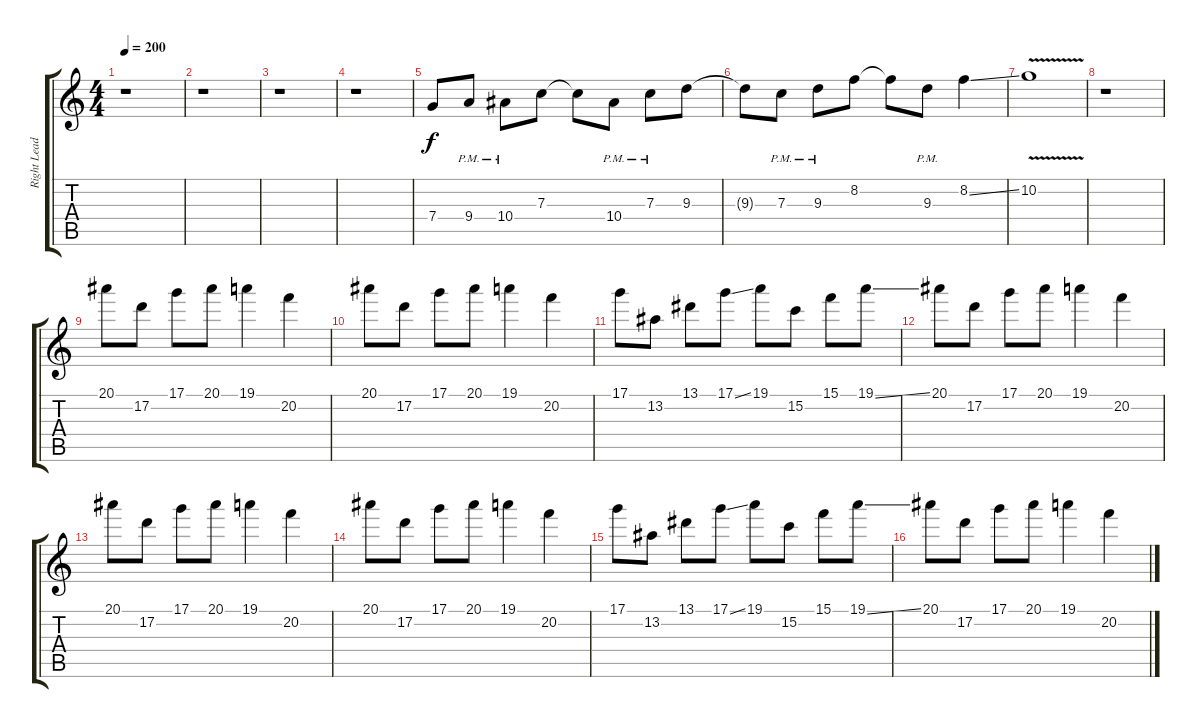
\track ("Right Lead Gtr" "Right Lead") {instrument distortionguitar}
\staff {score tabs}
\tuning (D4 A3 F3 C3 G2 D2) {hide}
\ts (4 4)
\tempo 200
\clef g2
\ks c
r.1{dy f} |
r.1 |
r.1 |
r.1 |
7.4.8 9.4{pm}.8 10.4{pm}.8 7.3.8 7.3{t}.8 10.4{pm}.8 7.3{pm}.8 9.3.8 |
9.3{t}.8 7.3{pm}.8 9.3{pm}.8 8.2.8 8.2{t}.8 9.3{pm}.8 8.2{ss}.4 |
10.2{v}.1 |
r.1 |
20.1.8 17.2.8 17.1.8 20.1.8 19.1.4 20.2.4 |
20.1.8 17.2.8 17.1.8 20.1.8 19.1.4 20.2.4 |
17.1.8 13.2.8 13.1.8 17.1{ss}.8 19.1.8 15.2.8 15.1.8 19.1{ss}.8 |
20.1.8 17.2.8 17.1.8 20.1.8 19.1.4 20.2.4 |
20.1.8 17.2.8 17.1.8 20.1.8 19.1.4 20.2.4 |
20.1.8 17.2.8 17.1.8 20.1.8 19.1.4 20.2.4 |
17.1.8 13.2.8 13.1.8 17.1{ss}.8 19.1.8 15.2.8 15.1.8 19.1{ss}.8 |
20.1.8 17.2.8 17.1.8 20.1.8 19.1.4 20.2.4
